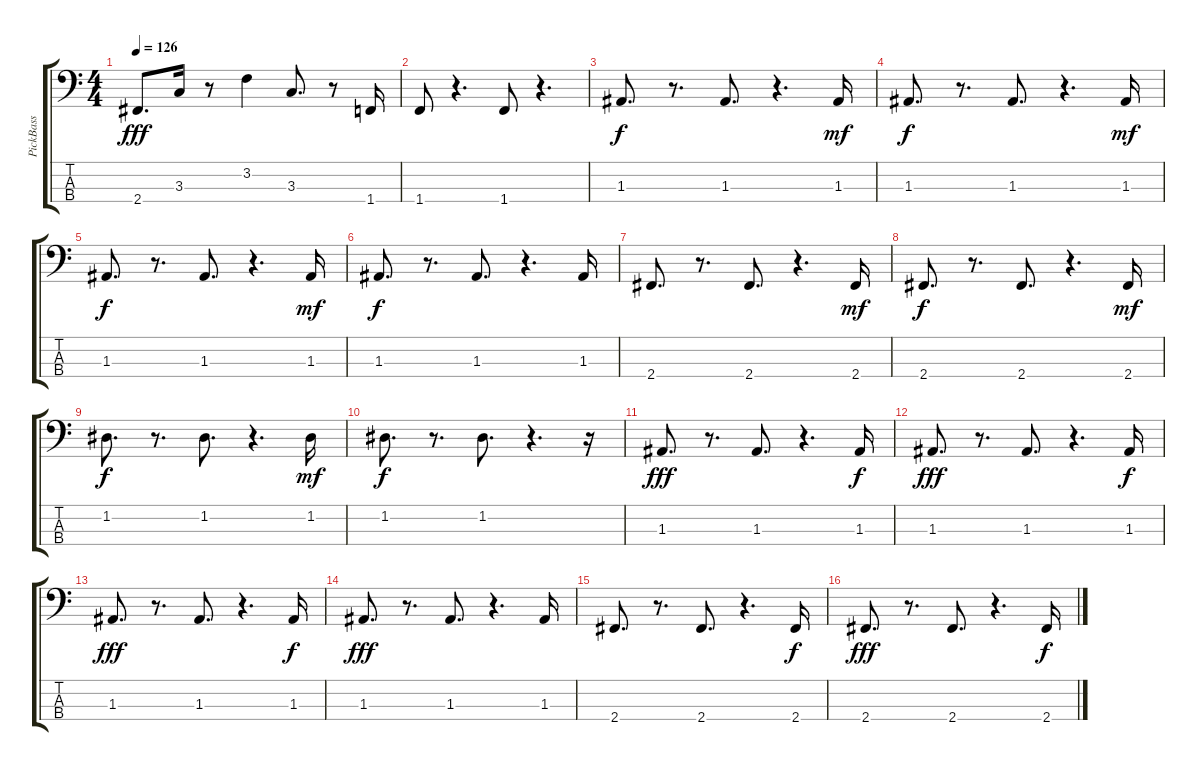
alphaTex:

\track ("PickBass" "PickBass") {instrument electricbasspick}
\staff {score tabs}
\tuning (G2 D2 A1 E1) {hide}
\ts (4 4)
\tempo 126
\clef f4
\ks c
2.4.8{d dy fff} 3.3.16 r.8 3.2.4 3.3.8{d} r.8 1.4.16 |
1.4.8 r.4{d} 1.4.8 r.4{d} |
1.3.8{d dy f} r.8{d} 1.3.8{d} r.4{d} 1.3.16{dy mf} |
1.3.8{d dy f} r.8{d} 1.3.8{d} r.4{d} 1.3.16{dy mf} |
1.3.8{d dy f} r.8{d} 1.3.8{d} r.4{d} 1.3.16{dy mf} |
1.3.8{d dy f} r.8{d} 1.3.8{d} r.4{d} 1.3.16 |
2.4.8{d} r.8{d} 2.4.8{d} r.4{d} 2.4.16{dy mf} |
2.4.8{d dy f} r.8{d} 2.4.8{d} r.4{d} 2.4.16{dy mf} |
1.2.8{d dy f} r.8{d} 1.2.8{d} r.4{d} 1.2.16{dy mf} |
1.2.8{d dy f} r.8{d} 1.2.8{d} r.4{d} r.16 |
1.3.8{d dy fff} r.8{d} 1.3.8{d} r.4{d} 1.3.16{dy f} |
1.3.8{d dy fff} r.8{d} 1.3.8{d} r.4{d} 1.3.16{dy f} |
1.3.8{d dy fff} r.8{d} 1.3.8{d} r.4{d} 1.3.16{dy f} |
1.3.8{d dy fff} r.8{d} 1.3.8{d} r.4{d} 1.3.16 |
2.4.8{d} r.8{d} 2.4.8{d} r.4{d} 2.4.16{dy f} |
2.4.8{d dy fff} r.8{d} 2.4.8{d} r.4{d} 2.4.16{dy f}
